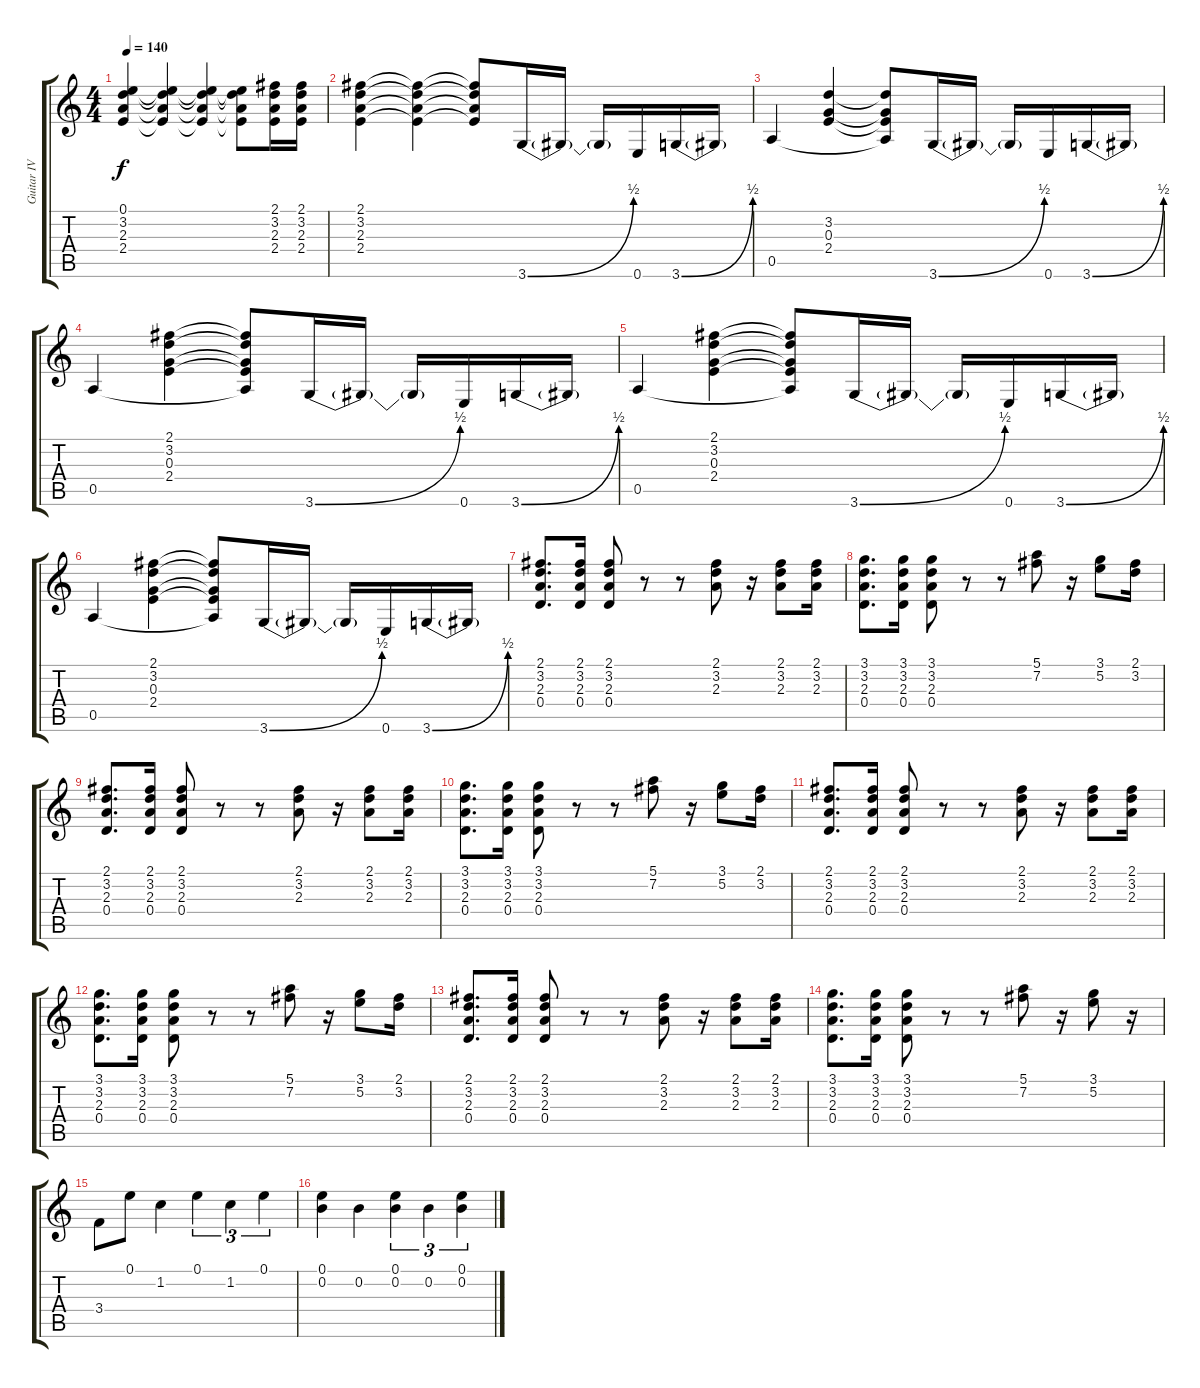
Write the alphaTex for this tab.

\track ("Guitar IV (12-string)" "Guitar IV ") {instrument overdrivenguitar}
\staff {score tabs}
\tuning (E4 B3 G3 D3 A2 E2) {hide}
\ts (4 4)
\tempo 140
\clef g2
\ks c
(0.1 3.2 2.3 2.4).4{dy f} (0.1{t} 3.2{t} 2.3{t} 2.4{t}).4 (0.1{t} 3.2{t} 2.3{t} 2.4{t}).4 (0.1{t} 3.2{t} 2.3{t} 2.4{t}).8 (2.1 3.2 2.3 2.4).16 (2.1 3.2 2.3 2.4).16 |
(2.1 3.2 2.3 2.4).4 (2.1{t} 3.2{t} 2.3{t} 2.4{t}).4 (2.1{t} 3.2{t} 2.3{t} 2.4{t}).8 3.6{be (bend 0 0 60 2)}.16 3.6{t}.16 3.6{t}.16 0.6.16 3.6{be (bend 0 0 60 2)}.16 3.6{t}.16 |
0.5.4 (3.2 0.3 2.4).4 (3.2{t} 0.3{t} 2.4{t} 0.5{t}).8 3.6{be (bend 0 0 60 2)}.16 3.6{t}.16 3.6{t}.16 0.6.16 3.6{be (bend 0 0 60 2)}.16 3.6{t}.16 |
0.5.4 (2.1 3.2 0.3 2.4).4 (2.1{t} 3.2{t} 0.3{t} 2.4{t} 0.5{t}).8 3.6{be (bend 0 0 60 2)}.16 3.6{t}.16 3.6{t}.16 0.6.16 3.6{be (bend 0 0 60 2)}.16 3.6{t}.16 |
0.5.4 (2.1 3.2 0.3 2.4).4 (2.1{t} 3.2{t} 0.3{t} 2.4{t} 0.5{t}).8 3.6{be (bend 0 0 60 2)}.16 3.6{t}.16 3.6{t}.16 0.6.16 3.6{be (bend 0 0 60 2)}.16 3.6{t}.16 |
0.5.4 (2.1 3.2 0.3 2.4).4 (2.1{t} 3.2{t} 0.3{t} 2.4{t} 0.5{t}).8 3.6{be (bend 0 0 60 2)}.16 3.6{t}.16 3.6{t}.16 0.6.16 3.6{be (bend 0 0 60 2)}.16 3.6{t}.16 |
(2.1 3.2 2.3 0.4).8{d} (2.1 3.2 2.3 0.4).16 (2.1 3.2 2.3 0.4).8 r.8 r.8 (2.1 3.2 2.3).8 r.16 (2.1 3.2 2.3).8 (2.1 3.2 2.3).16 |
(3.1 3.2 2.3 0.4).8{d} (3.1 3.2 2.3 0.4).16 (3.1 3.2 2.3 0.4).8 r.8 r.8 (5.1 7.2).8 r.16 (3.1 5.2).8 (2.1 3.2).16 |
(2.1 3.2 2.3 0.4).8{d} (2.1 3.2 2.3 0.4).16 (2.1 3.2 2.3 0.4).8 r.8 r.8 (2.1 3.2 2.3).8 r.16 (2.1 3.2 2.3).8 (2.1 3.2 2.3).16 |
(3.1 3.2 2.3 0.4).8{d} (3.1 3.2 2.3 0.4).16 (3.1 3.2 2.3 0.4).8 r.8 r.8 (5.1 7.2).8 r.16 (3.1 5.2).8 (2.1 3.2).16 |
(2.1 3.2 2.3 0.4).8{d} (2.1 3.2 2.3 0.4).16 (2.1 3.2 2.3 0.4).8 r.8 r.8 (2.1 3.2 2.3).8 r.16 (2.1 3.2 2.3).8 (2.1 3.2 2.3).16 |
(3.1 3.2 2.3 0.4).8{d} (3.1 3.2 2.3 0.4).16 (3.1 3.2 2.3 0.4).8 r.8 r.8 (5.1 7.2).8 r.16 (3.1 5.2).8 (2.1 3.2).16 |
(2.1 3.2 2.3 0.4).8{d} (2.1 3.2 2.3 0.4).16 (2.1 3.2 2.3 0.4).8 r.8 r.8 (2.1 3.2 2.3).8 r.16 (2.1 3.2 2.3).8 (2.1 3.2 2.3).16 |
(3.1 3.2 2.3 0.4).8{d} (3.1 3.2 2.3 0.4).16 (3.1 3.2 2.3 0.4).8 r.8 r.8 (5.1 7.2).8 r.16 (3.1 5.2).8 r.16 |
3.4.8 0.1.8 1.2.4 0.1.4{tu (3 2)} 1.2.4{tu (3 2)} 0.1.4{tu (3 2)} |
(0.1 0.2).4 0.2.4 (0.1 0.2).4{tu (3 2)} 0.2.4{tu (3 2)} (0.1 0.2).4{tu (3 2)}
